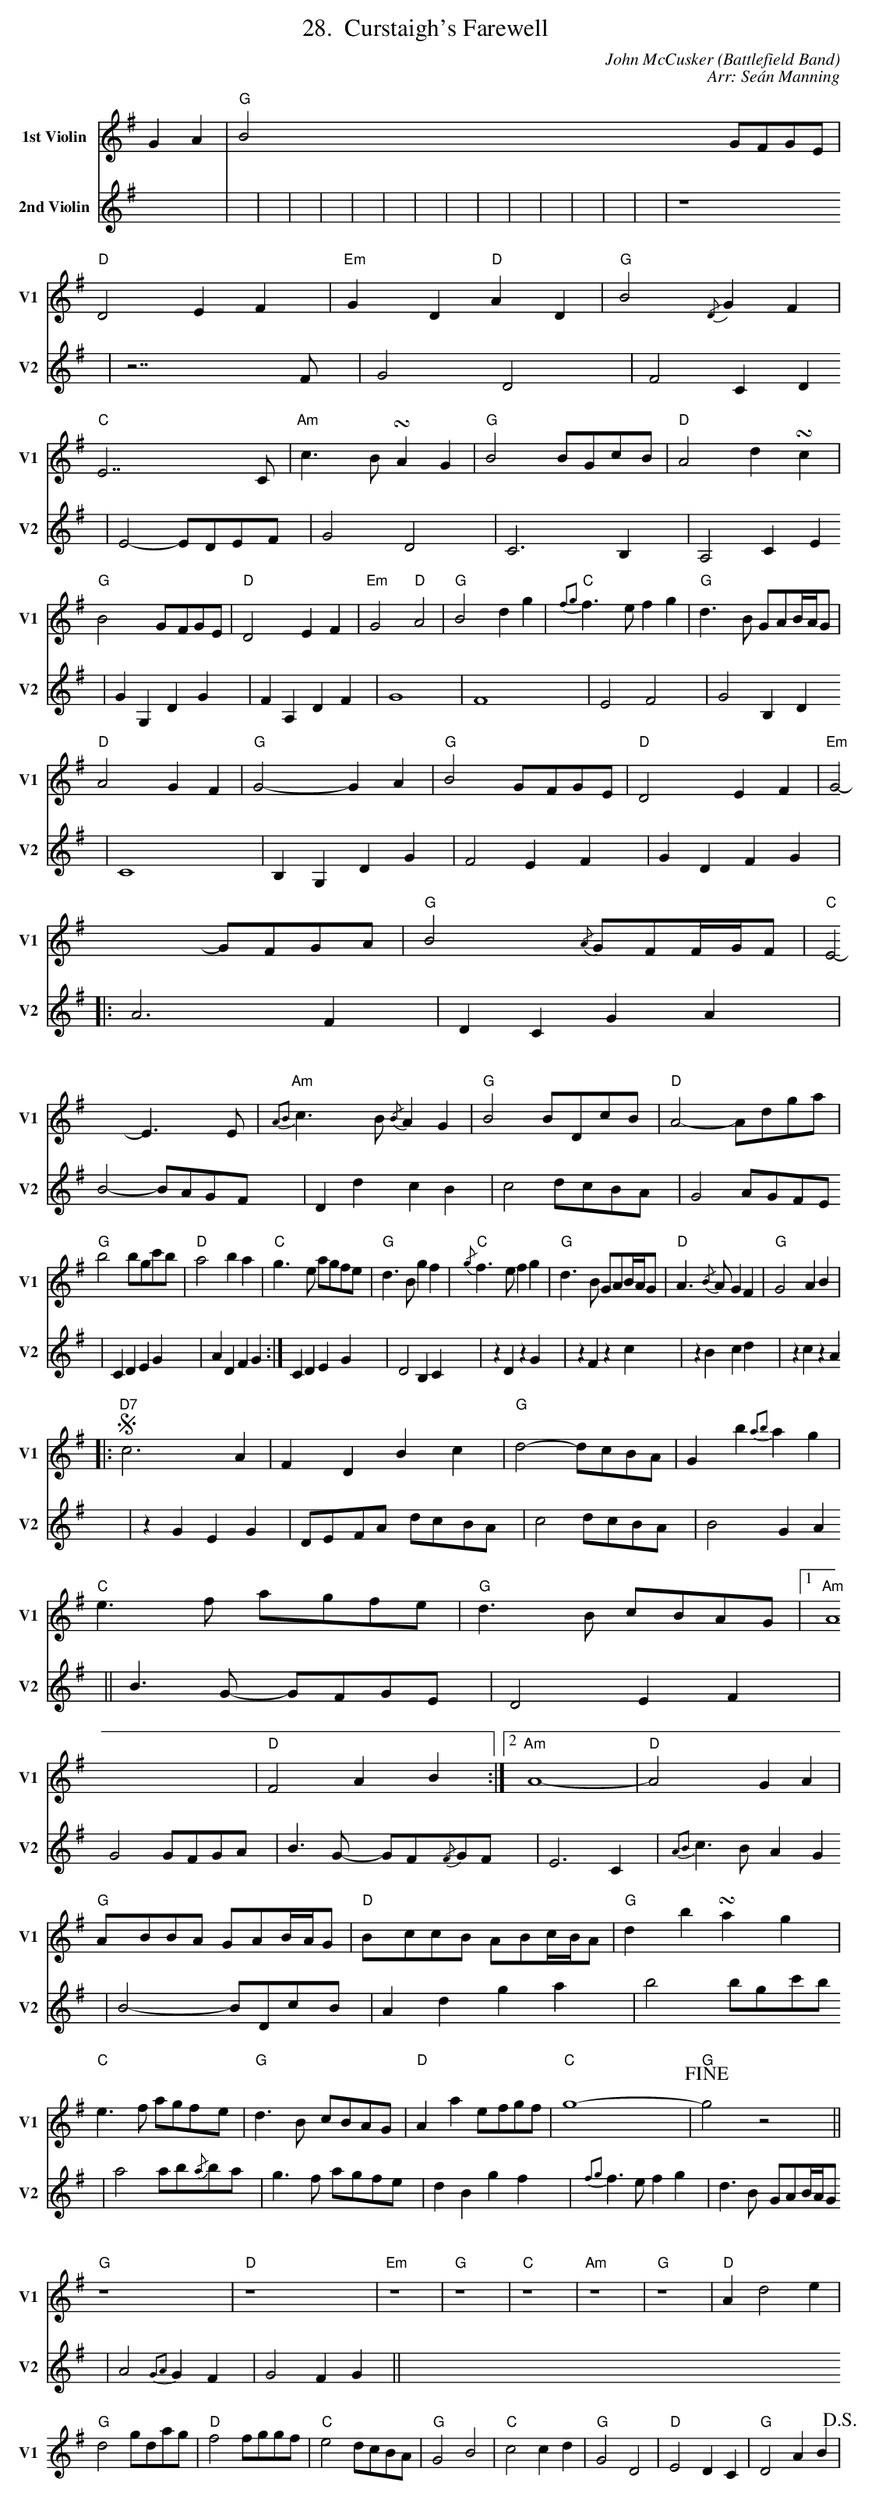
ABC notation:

X:1
T: Curstaigh's Farewell
C:John McCusker (Battlefield Band)
C: Arr: Seán Manning
L: 1/8
%%score 1 | 2
K:G
V: 1 name="1st Violin" sname=V1
G2A2|"G"B4GFGE|"D"D4E2F2|"Em"G2D2"D"A2D2|"G"B4{/D}G2F2|"C"E7C|"Am"c3B!turn!A2G2|"G"B4BGcB|"D"A4d2!turn!c2|
"G"B4GFGE|"D"D4E2F2|"Em"G4"D"A4|"G"B4d2g2|"C"{f2g2}f3ef2g2|"G"d3B GAB/2A/2G|
"D"A4G2F2|"G"G4-G2A2|"G"B4GFGE|"D"D4E2F2|"Em"G4-GFGA|"G"B4{/A}GFF/G/F|"C"E4-E3E|"Am"{A2B2}c3B{/B}A2G2|"G"B4BDcB|"D"A4-Adga|
"G"b4bgc'b|"D"a4b2a2|"C"g3e agfe|"G"d3Bg2f2|"C"{/g}f3ef2g2|"G"d3B GAB/A/G|"D"A3{/B}AG2F2|"G"G4A2B2|
|:"D7"!segno!c6A2|F2D2B2c2|"G"d4-dcBA|G2b2{a2b2}a2g2|"C"e3f agfe|"G"d3B cBAG|1"Am"A8|"D"F4A2B2:|2"Am"A8-|"D"A4G2A2|
"G"ABBA GAB/A/G|"D"BccB ABc/B/A|"G"d2b2!turn!a2g2|"C"e3f agfe|"G"d3B cBAG|"D"A2a2efgf|"C"g8-|"G"!fine!g4z4||
"G"z8|"D"z8|"Em"z8|"G"z8|"C"z8|"Am"z8|"G"z8|"D"A2d4e2|
"G"d4gdag|"D"f4fggf|"C"e4dcBA|"G"G4B4|"C"c4c2d2|"G"G4D4|"D"E4D2C2|"G"D4A2B2!D.S.!|
V: 2 name="2nd Violin" sname=V2
x4|X14|z8|z7F|
G4D4|F4C2D2|E4-EDEF|G4D4|C6B,2|A,4C2E2|G2G,2D2G2|F2A,2D2F2|
G8|F8|E4F4|G4B,2D2|C8|B,2G,2D2G2|F4E2F2|G2D2F2G2|
|:A6F2|D2C2G2A2|B4-BAGF|D2d2c2B2|c4dcBA|G4AGFE|1C2D2E2G2|A2D2F2G2:|2C2D2E2G2|D4B,2C2|
z2D2z2G2|z2F2z2c2|z2B2c2d2|z2c2z2A2|z2G2E2G2|DEFA dcBA|c4dcBA|B4G2A2||
B3G- GFGE|D4E2F2|G4GFGA|B3G- GF{/F}GF|E6C2|{A2B2}c3BA2G2|B4-BDcB|A2d2g2a2|
b4bgc'b|a4ab{/a}ba|g3f agfe|d2B2g2f2|{f2g2}f3ef2g2|d3B GAB/A/G|A4{G2A2}G2F2|G4F2G2||
V:C clef=bass middle=D octave-1 name=Cello sname=C
x4|X14|z2D2E2F2|G8|G8|F8|E4F4|G4D4|
C6B,2|A,4C2E2|G2D2B2G2|F4D2F2|G8|
F8|E4F4|G4B2A2|G2C2E2G2|B2D2G2B2|
F4B2F2|G8|:A4D4|A4G2A2|B4D4|
B4A2G2|E6G2|D6G2|[1A2B2c2d2-|d2F2A2c2:|[2A2B2c2d2|
D8|z2G2z2D2|z2A,2z2D2|z2B,2C2D2|z2E2z2C2|B,8|
D8|E4D2C2|D2G4A2||B4GFGF|D2G,2E2F2|G4GFGA|
B4GFGF|E6C2|c4A2G2|B8|A8|B4G4|
d4A4|c4A4|d2B2G2B2|c4c2d2|B4G4|F4E2F2|G4F2G2||
